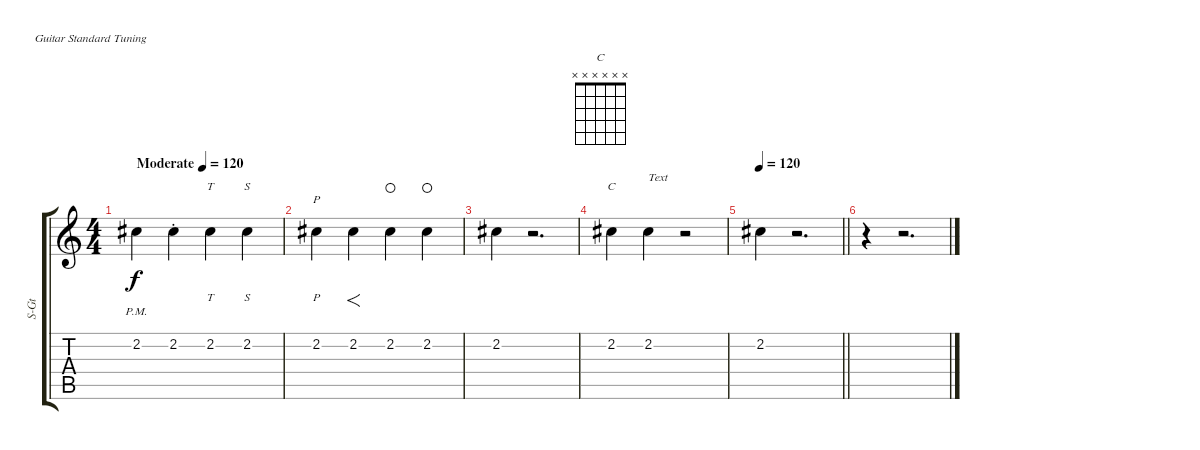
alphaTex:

\bracketExtendMode groupsimilarinstruments
\otherSystemsTrackNameOrientation horizontal
\track ("Track 1" "S-Gt") {instrument acousticguitarsteel}
\staff {score tabs}
\tuning (E4 B3 G3 D3 A2 E2)
\chord ("C" x x x x x x)
\ts (4 4)
\beaming (8 2 2 2 2)
\tempo (120 "Moderate")
\clef g2
\ks c
2.2{pm acc #}.4{dy f instrument acousticguitarsteel beam Down} 2.2{st acc #}.4{beam Down} 2.2{acc #}.4{tt beam Down} 2.2{acc #}.4{s beam Down} |
2.2{acc #}.4{p beam Down} 2.2{acc #}.4{f beam Down} 2.2{acc #}.4{waho beam Down} 2.2{acc #}.4{waho beam Down} |
2.2{acc #}.4{beam Down} r.2{d beam Down} |
2.2{acc #}.4{ch "C" beam Down} 2.2{acc #}.4{txt "Text" beam Down} r.2{beam Down} |
\tempo 120
\barLineRight lightlight
2.2{acc #}.4{instrument acousticguitarsteel beam Down} r.2{d beam Down} |
r.4{beam Down} r.2{d beam Down}
